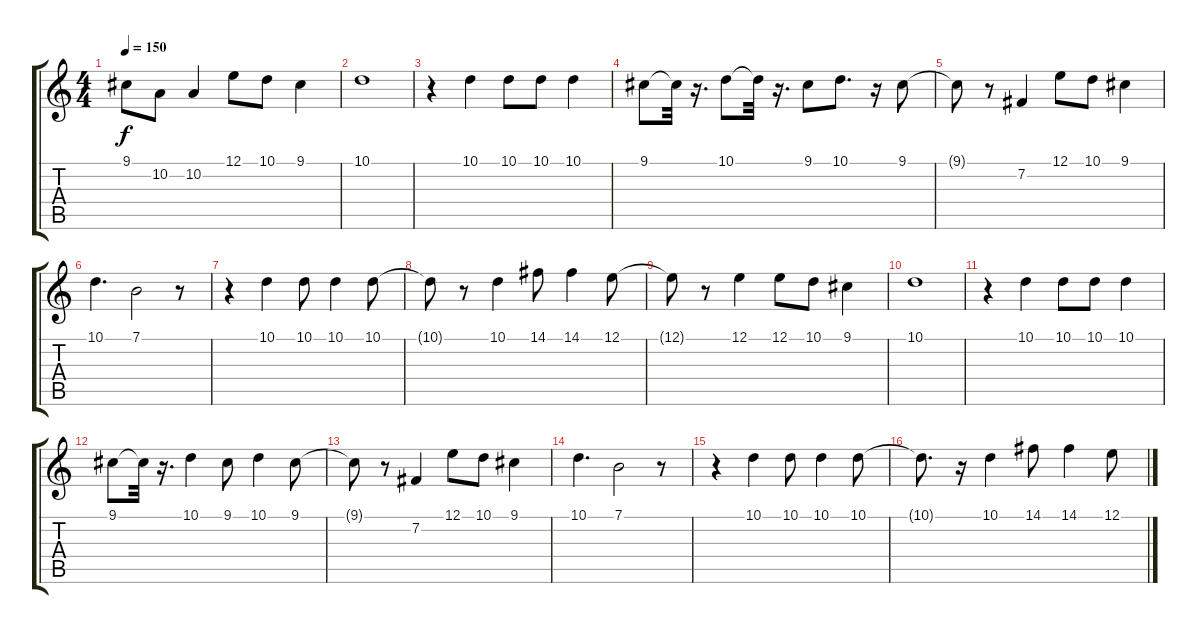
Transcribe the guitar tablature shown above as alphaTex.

\track "" {instrument clarinet}
\staff {score tabs}
\tuning (E4 B3 G3 D3 A2 E2) {hide}
\ts (4 4)
\tempo 150
\clef g2
\ks c
9.1{t}.8{dy f} 10.2.8 10.2.4 12.1.8 10.1.8 9.1.4 |
10.1.1 |
r.4 10.1.4 10.1.8 10.1.8 10.1.4 |
9.1.8 9.1{t}.32 r.16{d} 10.1.8 10.1{t}.32 r.16{d} 9.1.8 10.1.8{d} r.16 9.1.8 |
9.1{t}.8 r.8 7.2.4 12.1.8 10.1.8 9.1.4 |
10.1.4{d} 7.1.2 r.8 |
r.4 10.1.4 10.1.8 10.1.4 10.1.8 |
10.1{t}.8 r.8 10.1.4 14.1.8 14.1.4 12.1.8 |
12.1{t}.8 r.8 12.1.4 12.1.8 10.1.8 9.1.4 |
10.1.1 |
r.4 10.1.4 10.1.8 10.1.8 10.1.4 |
9.1.8 9.1{t}.32 r.16{d} 10.1.4 9.1.8 10.1.4 9.1.8 |
9.1{t}.8 r.8 7.2.4 12.1.8 10.1.8 9.1.4 |
10.1.4{d} 7.1.2 r.8 |
r.4 10.1.4 10.1.8 10.1.4 10.1.8 |
10.1{t}.8{d} r.16 10.1.4 14.1.8 14.1.4 12.1.8
